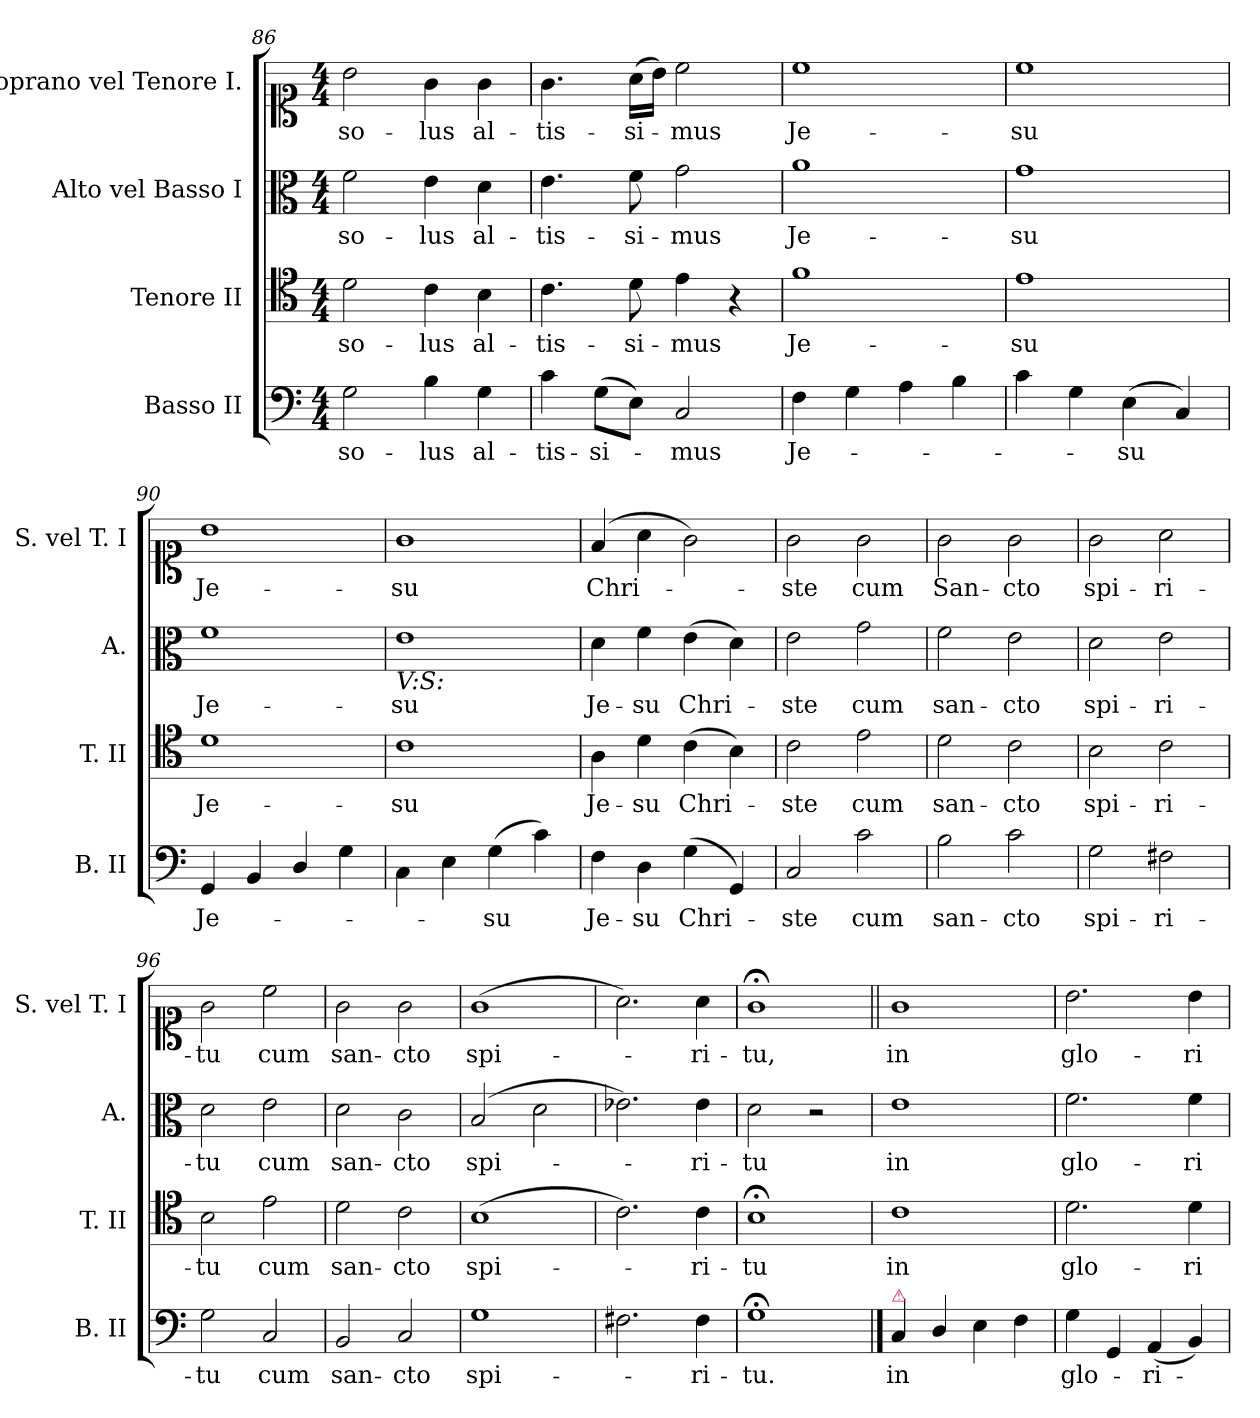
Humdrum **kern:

**kern	**text	**kern	**text	**kern	**text	**kern	**text
*part4	*part4	*part3	*part3	*part2	*part2	*part1	*part1
*staff4	*staff4	*staff3	*staff3	*staff2	*staff2	*staff1	*staff1
*I"Basso II	*	*I"Tenore II	*	*I"Alto vel Basso I	*	*I"Soprano vel Tenore I.	*
*I'B. II	*	*I'T. II	*	*I'A.	*	*I'S. vel T. I	*
*clefF4	*	*clefC4	*	*clefC3	*	*clefC1	*
*k[]	*	*k[]	*	*k[]	*	*k[]	*
*C:	*	*C:	*	*	*	*C:	*
*M4/4	*	*M4/4	*	*M4/4	*	*M4/4	*
=86	=86	=86	=86	=86	=86	=86	=86
2G\	so-	2d\	so-	2f\	so-	2b\	so-
4B\	-lus	4c\	-lus	4e\	-lus	4g\	-lus
4G\	al-	4B\	al-	4d\	al-	4g\	al-
=87	=87	=87	=87	=87	=87	=87	=87
4c\	-tis-	4.c\	-tis-	4.e\	-tis-	4.g\	-tis-
(8G\L	-si-	.	.	.	.	.	.
8E\J)	.	8d\	-si-	8f\	-si-	(16a\LL	-si-
.	.	.	.	.	.	16b\JJ)	.
2C/	-mus	4e\	-mus	2g\	-mus	2cc\	-mus
.	.	4r	.	.	.	.	.
=88	=88	=88	=88	=88	=88	=88	=88
4F\	Je-	1f\	Je-	1a\	Je-	1cc\	Je-
4G\	.	.	.	.	.	.	.
4A\	.	.	.	.	.	.	.
4B\	.	.	.	.	.	.	.
=89	=89	=89	=89	=89	=89	=89	=89
4c\	.	1e\	-su	1g\	-su	1cc\	-su
4G\	.	.	.	.	.	.	.
(4E\	-su	.	.	.	.	.	.
4C/)	.	.	.	.	.	.	.
=90	=90	=90	=90	=90	=90	=90	=90
4GG/	Je-	1d\	Je-	1f\	Je-	1b\	Je-
4BB/	.	.	.	.	.	.	.
4D/	.	.	.	.	.	.	.
4G\	.	.	.	.	.	.	.
=91	=91	=91	=91	=91	=91	=91	=91
!	!	!	!	!LO:TX:b:i:t=V&colon;S&colon;	!	!	!
4C\	.	1c\	-su	1e\	-su	1g\	-su
4E\	.	.	.	.	.	.	.
(4G\	-su	.	.	.	.	.	.
4c\)	.	.	.	.	.	.	.
=92	=92	=92	=92	=92	=92	=92	=92
4F\	Je-	4A\	Je-	4d\	Je-	(4f/	Chri-
4D\	-su	4d\	-su	4f\	-su	4a\	.
(4G\	Chri-	(4c\	Chri-	(4e\	Chri-	2g\)	.
4GG/)	.	4B\)	.	4d\)	.	.	.
=93	=93	=93	=93	=93	=93	=93	=93
2C/	-ste	2c\	-ste	2e\	-ste	2g\	-ste
2c\	cum	2e\	cum	2g\	cum	2g\	cum
=94	=94	=94	=94	=94	=94	=94	=94
2B\	san-	2d\	san-	2f\	san-	2g\	San-
2c\	-cto	2c\	-cto	2e\	-cto	2g\	-cto
=95	=95	=95	=95	=95	=95	=95	=95
2G\	spi-	2B\	spi-	2d\	spi-	2g\	spi-
2F#X\	-ri-	2c\	-ri-	2e\	-ri-	2a\	-ri-
=96	=96	=96	=96	=96	=96	=96	=96
2G\	-tu	2B\	-tu	2d\	-tu	2g\	-tu
2C/	cum	2e\	cum	2e\	cum	2cc\	cum
=97	=97	=97	=97	=97	=97	=97	=97
2BB/	san-	2d\	san-	2d\	san-	2g\	san-
2C/	-cto	2c\	-cto	2c\	-cto	2g\	-cto
=98	=98	=98	=98	=98	=98	=98	=98
1G\	spi-	(1B\	spi-	(2B/	spi-	(1g\	spi-
.	.	.	.	2d\	.	.	.
=99	=99	=99	=99	=99	=99	=99	=99
2.F#X\	.	2.c\)	.	2.e-X\)	.	2.a\)	.
4F#\	-ri-	4c\	-ri-	4e-\	-ri-	4a\	-ri-
=100	=100	=100	=100	=100	=100	=100	=100
1G;\	-tu.	1B;<\	-tu	2d\	-tu	1g;<\	-tu,
.	.	.	.	2r	.	.	.
==101	=101||	=101	=101||	=101	=101||	=101||	=101||
!LO:TX:a:color=crimson:t=⚠	!	!	!	!	!	!	!
4C/	in	1c\	in	1e\	in	1g\	in
4D/	.	.	.	.	.	.	.
4E\	.	.	.	.	.	.	.
4F\	.	.	.	.	.	.	.
=102	=102	=102	=102	=102	=102	=102	=102
4G\	glo-	2.d\	glo-	2.f\	glo-	2.b\	glo-
4GG/	.	.	.	.	.	.	.
(4AA/	-ri-	.	.	.	.	.	.
4BB/)	.	4d\	-ri-	4f\	-ri-	4b\	-ri-
=	=	=	=	=	=	=	=
*-	*-	*-	*-	*-	*-	*-	*-
